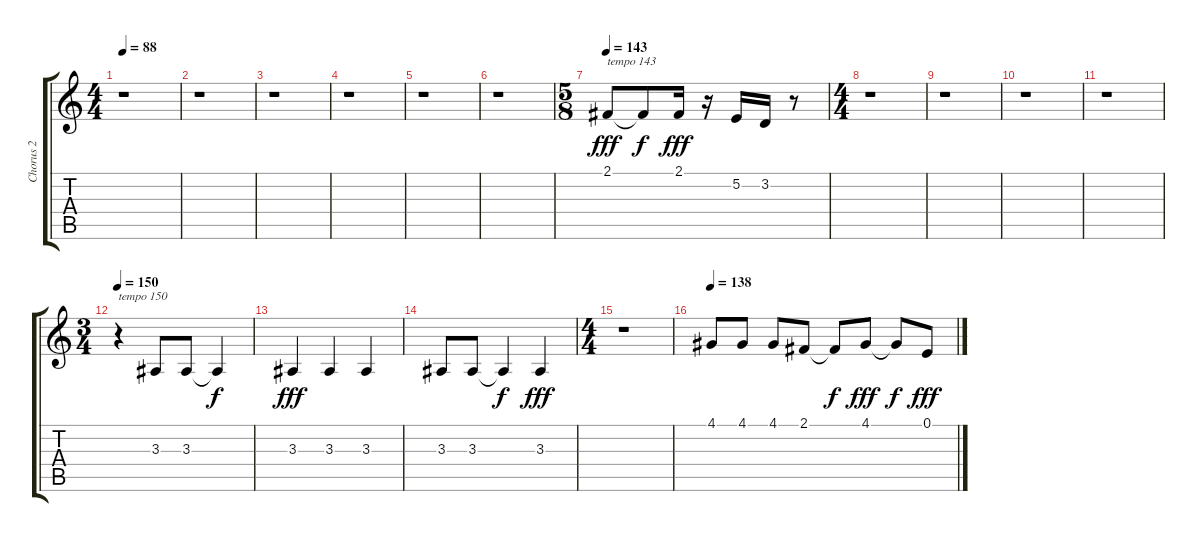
\track ("Chorus 2" "Chorus 2") {instrument choiraahs}
\staff {score tabs}
\tuning (E4 B3 G3 D3 A2 E2) {hide}
\ts (4 4)
\tempo 88
\clef g2
\ks c
r.1{dy fff} |
r.1 |
r.1 |
r.1 |
r.1 |
r.1 |
\ts (5 8)
\tempo 143
2.1.8{txt "tempo 143"} 2.1{t}.8{dy f} 2.1.16{dy fff} r.16 5.2.16 3.2.16 r.8 |
\ts (4 4)
r.1 |
r.1 |
r.1 |
r.1 |
\ts (3 4)
\tempo 150
r.4{txt "tempo 150"} 3.3.8 3.3.8 3.3{t}.4{dy f} |
3.3.4{dy fff} 3.3.4 3.3.4 |
3.3.8 3.3.8 3.3{t}.4{dy f} 3.3.4{dy fff} |
\ts (4 4)
r.1 |
\tempo 138
4.1.8 4.1.8 4.1.8 2.1.8 2.1{t}.8{dy f} 4.1.8{dy fff} 4.1{t}.8{dy f} 0.1.8{dy fff}
